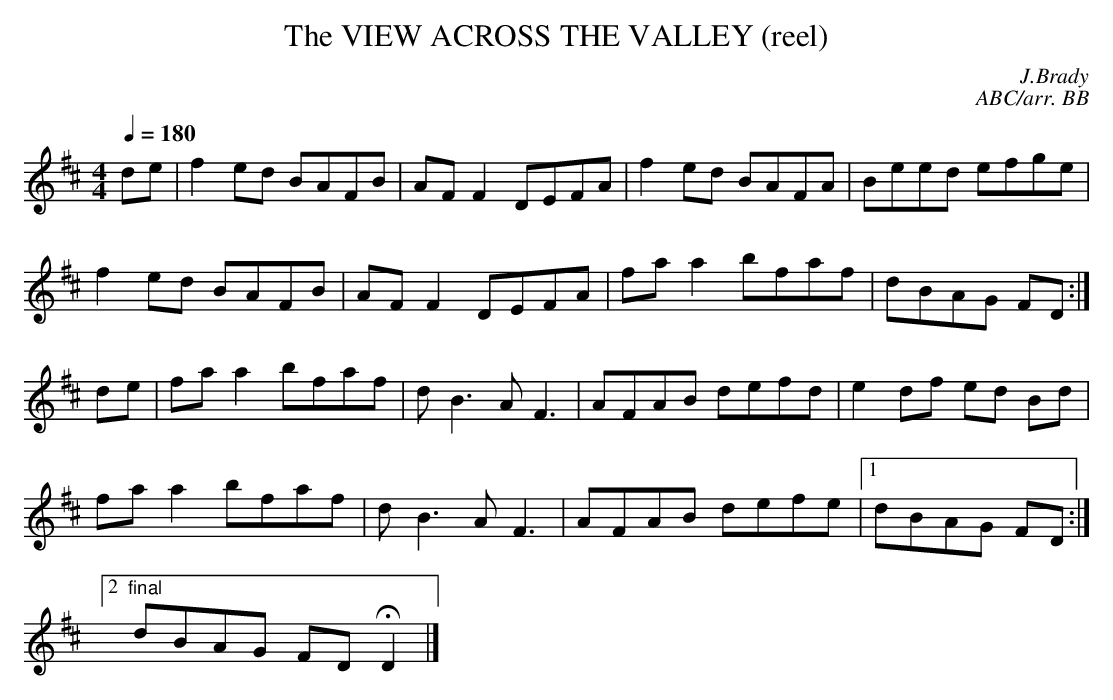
X:1
T:VIEW ACROSS THE VALLEY (reel), The
C:J.Brady
C:ABC/arr. BB
Q:1/4=180
M:4/4
L:1/8
K:D
de|f2ed BAFB|AFF2 DEFA|f2ed BAFA|Beed efge|
f2ed BAFB|AFF2 DEFA|faa2 bfaf|dBAG FD :|
de|faa2 bfaf|dB3 AF3|AFAB defd|e2df ed Bd|
faa2 bfaf|dB3 AF3|AFAB defe|1 dBAG FD :|
[2 "final"dBAG FDHD2|]
